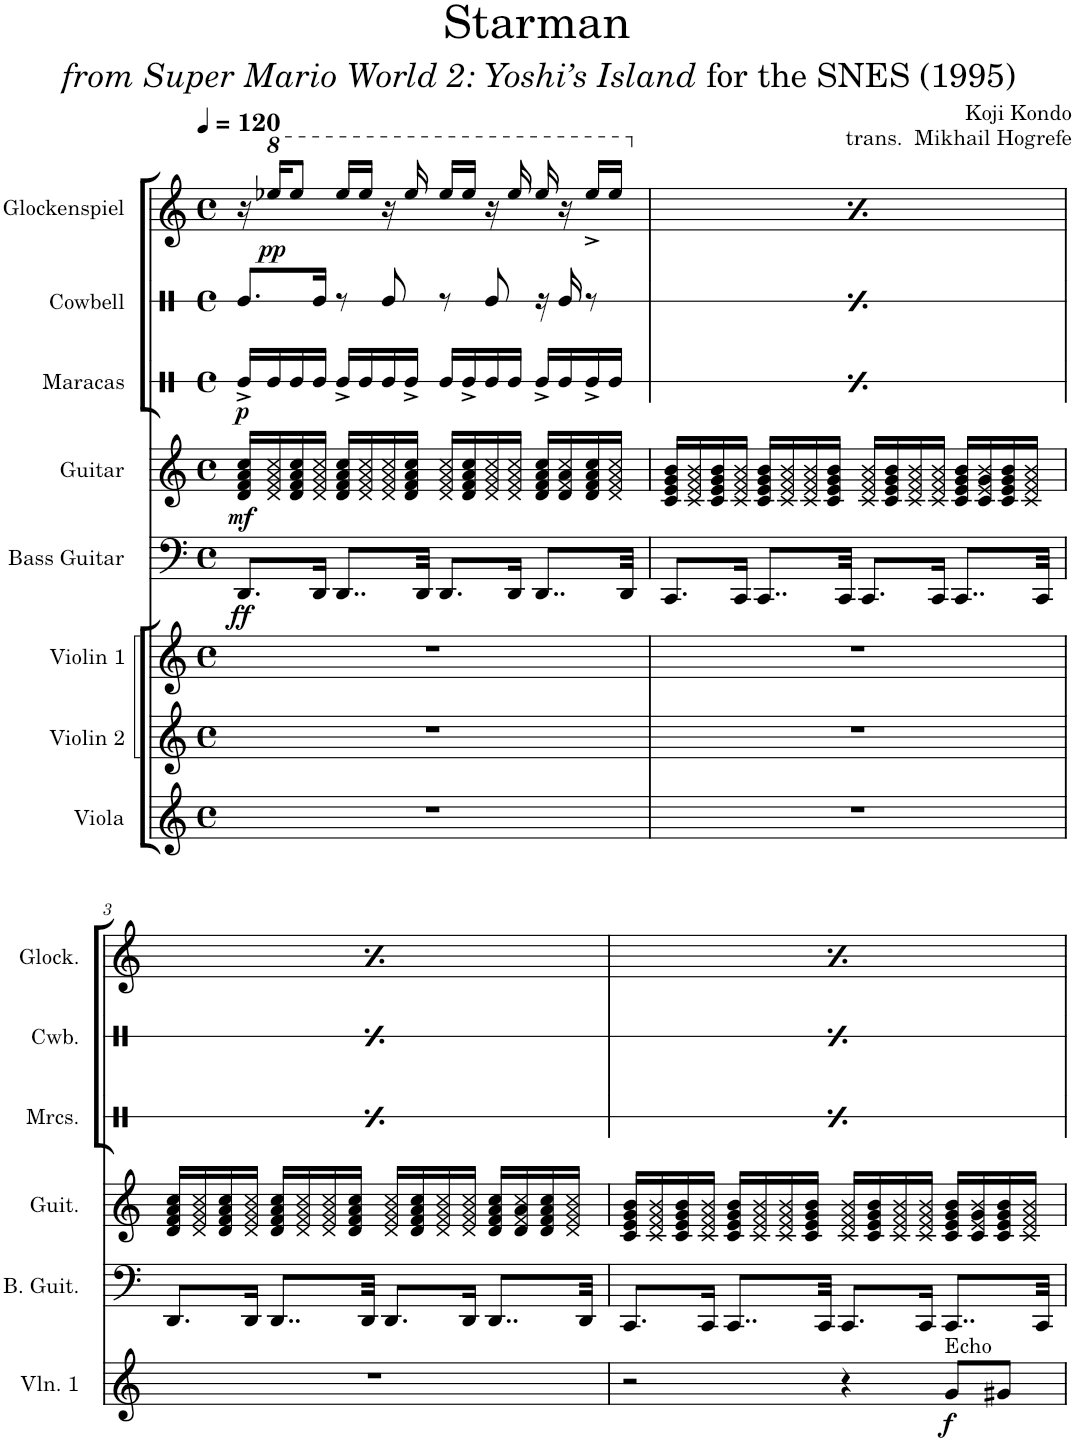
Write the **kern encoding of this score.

**kern	**kern	**dynam	**kern	**kern	**dynam	**kern	**dynam	**kern	**dynam	**kern	**dynam	**kern	**dynam	**kern	**kern	**dynam
*part10	*part9	*part9	*part8	*part7	*part7	*part6	*part6	*part5	*part5	*part4	*part4	*part3	*part3	*part2	*part1	*part1
*staff10	*staff9	*staff9	*staff8	*staff7	*staff7	*staff6	*staff6	*staff5	*staff5	*staff4	*staff4	*staff3	*staff3	*staff2	*staff1	*staff1
*I"Viola	*I"Violin	*	*I"Violin 2	*I"Violin 1	*	*I"Bass Guitar	*	*I"Alto Guitar	*	*I"Guitar	*	*I"Maracas	*	*I"Cowbell	*I"Glockenspiel	*
*I'Vla.	*I'Vln	*	*I'Vln. 2	*I'Vln. 1	*	*I'B. Guit.	*	*	*	*I'Guit.	*	*I'Mrcs.	*	*I'Cwb.	*I'Glock.	*
*	*stria5	*	*	*	*	*	*	*stria5	*	*	*	*stria1	*	*stria1	*	*
*clefG2	*clefG2	*	*clefG2	*clefG2	*	*clefF4	*	*clefG2	*	*clefG2	*	*clefX	*	*clefX	*clefG2	*
*k[]	*k[]	*	*k[]	*k[]	*	*k[]	*	*k[]	*	*k[]	*	*k[]	*	*k[]	*k[]	*
*M4/4	*M4/4	*	*M4/4	*M4/4	*	*M4/4	*	*M4/4	*	*M4/4	*	*M4/4	*	*M4/4	*M4/4	*
*met(c)	*met(c)	*	*met(c)	*met(c)	*	*met(c)	*	*met(c)	*	*met(c)	*	*met(c)	*	*met(c)	*met(c)	*
*MM120	*MM120	*	*MM120	*MM120	*	*MM120	*	*MM120	*	*MM120	*	*MM120	*	*MM120	*MM120	*
=1	=1	=1	=1	=1	=1	=1	=1	=1	=1	=1	=1	=1	=1	=1	=1	=1
!	!	!	!	!	!	!	!LO:DY:b	!	!	!	!LO:DY:b	!	!LO:DY:b	!	!	!
1r	1r	.	1r	1r	.	8.DD/L	ff	16r	.	16d/ 16f/ 16a/ 16cc/LL	mf	16Re^/LL	p	8.Re/L	16r	.
*	*	*	*	*	*	*	*	*	*	*	*	*	*	*	*8va	*
!	!	!	!	!	!	!	!	!	!LO:DY:b	!	!	!	!	!	!	!LO:DY:b
.	.	.	.	.	.	.	.	16d 16f 16a 16cc	pp	16d/ 16f/ 16a/ 16cc/	.	16Re/	.	.	16eee-X/KL	pp
.	.	.	.	.	.	.	.	16r	.	16d/ 16f/ 16a/ 16cc/	.	16Re/	.	.	8eee-/J	.
.	.	.	.	.	.	16DD/Jk	.	16d 16f 16a 16cc	.	16d/ 16f/ 16a/ 16cc/JJ	.	16Re/JJ	.	16Re/Jk	.	.
.	.	.	.	.	.	8..DD/L	.	16r	.	16d/ 16f/ 16a/ 16cc/LL	.	16Re^/LL	.	8r	16eee-/LL	.
.	.	.	.	.	.	.	.	16d/ 16f/ 16a/ 16cc/LL	.	16d/ 16f/ 16a/ 16cc/	.	16Re/	.	.	16eee-/JJ	.
.	.	.	.	.	.	.	.	16d/ 16f/ 16a/ 16cc/JJ	.	16d/ 16f/ 16a/ 16cc/	.	16Re/	.	8Re/	16r	.
.	.	.	.	.	.	.	.	16r	.	16d/ 16f/ 16a/ 16cc/JJ	.	16Re^/JJ	.	.	16eee-/	.
.	.	.	.	.	.	32DD/Jkk	.	.	.	.	.	.	.	.	.	.
.	.	.	.	.	.	8.DD/L	.	16d 16f 16a 16cc	.	16d/ 16f/ 16a/ 16cc/LL	.	16Re/LL	.	8r	16eee-/LL	.
.	.	.	.	.	.	.	.	16r	.	16d/ 16f/ 16a/ 16cc/	.	16Re^/	.	.	16eee-/JJ	.
.	.	.	.	.	.	.	.	16d/ 16f/ 16a/ 16cc/LL	.	16d/ 16f/ 16a/ 16cc/	.	16Re/	.	8Re/	16r	.
.	.	.	.	.	.	16DD/Jk	.	16d/ 16f/ 16a/ 16cc/JJ	.	16d/ 16f/ 16a/ 16cc/JJ	.	16Re/JJ	.	.	16eee-/	.
.	.	.	.	.	.	8..DD/L	.	16r	.	16d/ 16f/ 16a/ 16cc/LL	.	16Re^/LL	.	16r	16eee-/	.
.	.	.	.	.	.	.	.	16f 16cc	.	16d/ 16f/ 16a/ 16cc/	.	16Re/	.	16Re/	16r	.
.	.	.	.	.	.	.	.	16r	.	16d/ 16f/ 16a/ 16cc/	.	16Re^/	.	8r	16eee-^/LL	.
.	.	.	.	.	.	.	.	16d 16f 16a 16cc	.	16d/ 16f/ 16a/ 16cc/JJ	.	16Re/JJ	.	.	16eee-/JJ	.
.	.	.	.	.	.	32DD/Jkk	.	.	.	.	.	.	.	.	.	.
=2	=2	=2	=2	=2	=2	=2	=2	=2	=2	=2	=2	=2	=2	=2	=2	=2
*	*	*	*	*	*	*	*	*	*	*	*	*	*	*	*X8va	*
*	*	*	*	*	*	*	*	*	*	*	*	*	*	*	*MM120	*
!	!	!	!	!	!	!	!	!	!	!	!	!	!LO:DY:b	!	!	!
1r	1r	.	1r	1r	.	8.CC/L	.	16r	.	16c/ 16e/ 16g/ 16b/LL	.	16Re^/LL	p	8.Re/L	16r	.
!	!	!	!	!	!	!	!	!	!	!	!	!	!	!	!	!LO:DY:b
.	.	.	.	.	.	.	.	16c 16e 16g 16b	.	16c/ 16e/ 16g/ 16b/	.	16Re/	.	.	16eee-X/KL	pp
.	.	.	.	.	.	.	.	16r	.	16c/ 16e/ 16g/ 16b/	.	16Re/	.	.	8eee-/J	.
.	.	.	.	.	.	16CC/Jk	.	16c 16e 16g 16b	.	16c/ 16e/ 16g/ 16b/JJ	.	16Re/JJ	.	16Re/Jk	.	.
.	.	.	.	.	.	8..CC/L	.	16r	.	16c/ 16e/ 16g/ 16b/LL	.	16Re^/LL	.	8r	16eee-/LL	.
.	.	.	.	.	.	.	.	16c/ 16e/ 16g/ 16b/LL	.	16c/ 16e/ 16g/ 16b/	.	16Re/	.	.	16eee-/JJ	.
.	.	.	.	.	.	.	.	16c/ 16e/ 16g/ 16b/JJ	.	16c/ 16e/ 16g/ 16b/	.	16Re/	.	8Re/	16r	.
.	.	.	.	.	.	.	.	16r	.	16c/ 16e/ 16g/ 16b/JJ	.	16Re^/JJ	.	.	16eee-/	.
.	.	.	.	.	.	32CC/Jkk	.	.	.	.	.	.	.	.	.	.
.	.	.	.	.	.	8.CC/L	.	16c 16e 16g 16b	.	16c/ 16e/ 16g/ 16b/LL	.	16Re/LL	.	8r	16eee-/LL	.
.	.	.	.	.	.	.	.	16r	.	16c/ 16e/ 16g/ 16b/	.	16Re^/	.	.	16eee-/JJ	.
.	.	.	.	.	.	.	.	16c/ 16e/ 16g/ 16b/LL	.	16c/ 16e/ 16g/ 16b/	.	16Re/	.	8Re/	16r	.
.	.	.	.	.	.	16CC/Jk	.	16c/ 16e/ 16g/ 16b/JJ	.	16c/ 16e/ 16g/ 16b/JJ	.	16Re/JJ	.	.	16eee-/	.
.	.	.	.	.	.	8..CC/L	.	16r	.	16c/ 16e/ 16g/ 16b/LL	.	16Re^/LL	.	16r	16eee-/	.
.	.	.	.	.	.	.	.	16e 16b	.	16c/ 16e/ 16g/ 16b/	.	16Re/	.	16Re/	16r	.
.	.	.	.	.	.	.	.	16r	.	16c/ 16e/ 16g/ 16b/	.	16Re^/	.	8r	16eee-^/LL	.
.	.	.	.	.	.	.	.	16c 16e 16g 16b	.	16c/ 16e/ 16g/ 16b/JJ	.	16Re/JJ	.	.	16eee-/JJ	.
.	.	.	.	.	.	32CC/Jkk	.	.	.	.	.	.	.	.	.	.
!!LO:LB:g=z
=3	=3	=3	=3	=3	=3	=3	=3	=3	=3	=3	=3	=3	=3	=3	=3	=3
*	*	*	*	*	*	*	*	*	*	*	*	*	*	*	*MM120	*
!	!	!	!	!	!	!	!	!	!	!	!	!	!LO:DY:b	!	!	!
1r	1r	.	1r	1r	.	8.DD/L	.	16r	.	16d/ 16f/ 16a/ 16cc/LL	.	16Re^/LL	p	8.Re/L	16r	.
!	!	!	!	!	!	!	!	!	!	!	!	!	!	!	!	!LO:DY:b
.	.	.	.	.	.	.	.	16d 16f 16a 16cc	.	16d/ 16f/ 16a/ 16cc/	.	16Re/	.	.	16eee-X/KL	pp
.	.	.	.	.	.	.	.	16r	.	16d/ 16f/ 16a/ 16cc/	.	16Re/	.	.	8eee-/J	.
.	.	.	.	.	.	16DD/Jk	.	16d 16f 16a 16cc	.	16d/ 16f/ 16a/ 16cc/JJ	.	16Re/JJ	.	16Re/Jk	.	.
.	.	.	.	.	.	8..DD/L	.	16r	.	16d/ 16f/ 16a/ 16cc/LL	.	16Re^/LL	.	8r	16eee-/LL	.
.	.	.	.	.	.	.	.	16d/ 16f/ 16a/ 16cc/LL	.	16d/ 16f/ 16a/ 16cc/	.	16Re/	.	.	16eee-/JJ	.
.	.	.	.	.	.	.	.	16d/ 16f/ 16a/ 16cc/JJ	.	16d/ 16f/ 16a/ 16cc/	.	16Re/	.	8Re/	16r	.
.	.	.	.	.	.	.	.	16r	.	16d/ 16f/ 16a/ 16cc/JJ	.	16Re^/JJ	.	.	16eee-/	.
.	.	.	.	.	.	32DD/Jkk	.	.	.	.	.	.	.	.	.	.
.	.	.	.	.	.	8.DD/L	.	16d 16f 16a 16cc	.	16d/ 16f/ 16a/ 16cc/LL	.	16Re/LL	.	8r	16eee-/LL	.
.	.	.	.	.	.	.	.	16r	.	16d/ 16f/ 16a/ 16cc/	.	16Re^/	.	.	16eee-/JJ	.
.	.	.	.	.	.	.	.	16d/ 16f/ 16a/ 16cc/LL	.	16d/ 16f/ 16a/ 16cc/	.	16Re/	.	8Re/	16r	.
.	.	.	.	.	.	16DD/Jk	.	16d/ 16f/ 16a/ 16cc/JJ	.	16d/ 16f/ 16a/ 16cc/JJ	.	16Re/JJ	.	.	16eee-/	.
.	.	.	.	.	.	8..DD/L	.	16r	.	16d/ 16f/ 16a/ 16cc/LL	.	16Re^/LL	.	16r	16eee-/	.
.	.	.	.	.	.	.	.	16f 16cc	.	16d/ 16f/ 16a/ 16cc/	.	16Re/	.	16Re/	16r	.
.	.	.	.	.	.	.	.	16r	.	16d/ 16f/ 16a/ 16cc/	.	16Re^/	.	8r	16eee-^/LL	.
.	.	.	.	.	.	.	.	16d 16f 16a 16cc	.	16d/ 16f/ 16a/ 16cc/JJ	.	16Re/JJ	.	.	16eee-/JJ	.
.	.	.	.	.	.	32DD/Jkk	.	.	.	.	.	.	.	.	.	.
=4	=4	=4	=4	=4	=4	=4	=4	=4	=4	=4	=4	=4	=4	=4	=4	=4
*	*	*	*	*	*	*	*	*	*	*	*	*	*	*	*MM120	*
!	!	!	!	!	!	!	!	!	!	!	!	!	!LO:DY:b	!	!	!
1r	2r	.	1r	2r	.	8.CC/L	.	16r	.	16c/ 16e/ 16g/ 16b/LL	.	16Re^/LL	p	8.Re/L	16r	.
!	!	!	!	!	!	!	!	!	!	!	!	!	!	!	!	!LO:DY:b
.	.	.	.	.	.	.	.	16c 16e 16g 16b	.	16c/ 16e/ 16g/ 16b/	.	16Re/	.	.	16eee-X/KL	pp
.	.	.	.	.	.	.	.	16r	.	16c/ 16e/ 16g/ 16b/	.	16Re/	.	.	8eee-/J	.
.	.	.	.	.	.	16CC/Jk	.	16c 16e 16g 16b	.	16c/ 16e/ 16g/ 16b/JJ	.	16Re/JJ	.	16Re/Jk	.	.
.	.	.	.	.	.	8..CC/L	.	16r	.	16c/ 16e/ 16g/ 16b/LL	.	16Re^/LL	.	8r	16eee-/LL	.
.	.	.	.	.	.	.	.	16c/ 16e/ 16g/ 16b/LL	.	16c/ 16e/ 16g/ 16b/	.	16Re/	.	.	16eee-/JJ	.
.	.	.	.	.	.	.	.	16c/ 16e/ 16g/ 16b/JJ	.	16c/ 16e/ 16g/ 16b/	.	16Re/	.	8Re/	16r	.
.	.	.	.	.	.	.	.	16r	.	16c/ 16e/ 16g/ 16b/JJ	.	16Re^/JJ	.	.	16eee-/	.
.	.	.	.	.	.	32CC/Jkk	.	.	.	.	.	.	.	.	.	.
.	4r	.	.	4r	.	8.CC/L	.	16c 16e 16g 16b	.	16c/ 16e/ 16g/ 16b/LL	.	16Re/LL	.	8r	16eee-/LL	.
.	.	.	.	.	.	.	.	16r	.	16c/ 16e/ 16g/ 16b/	.	16Re^/	.	.	16eee-/JJ	.
.	.	.	.	.	.	.	.	16c/ 16e/ 16g/ 16b/LL	.	16c/ 16e/ 16g/ 16b/	.	16Re/	.	8Re/	16r	.
.	.	.	.	.	.	16CC/Jk	.	16c/ 16e/ 16g/ 16b/JJ	.	16c/ 16e/ 16g/ 16b/JJ	.	16Re/JJ	.	.	16eee-/	.
!	!	!	!	!LO:TX:a:t=Echo	!	!	!	!	!	!	!	!	!	!	!	!
!	!	!	!	!	!LO:DY:b	!	!	!	!	!	!	!	!	!	!	!
.	16r	.	.	8g/L	f	8..CC/L	.	16r	.	16c/ 16e/ 16g/ 16b/LL	.	16Re^/LL	.	16r	16eee-/	.
!	!	!LO:DY:b	!	!	!	!	!	!	!	!	!	!	!	!	!	!
.	8g/L	p	.	.	.	.	.	16e 16b	.	16c/ 16e/ 16g/ 16b/	.	16Re/	.	16Re/	16r	.
.	.	.	.	8g#X/J	.	.	.	16r	.	16c/ 16e/ 16g/ 16b/	.	16Re^/	.	8r	16eee-^/LL	.
.	[16g#X/Jk	.	.	.	.	.	.	16c 16e 16g 16b	.	16c/ 16e/ 16g/ 16b/JJ	.	16Re/JJ	.	.	16eee-/JJ	.
.	.	.	.	.	.	32CC/Jkk	.	.	.	.	.	.	.	.	.	.
=	=	=	=	=	=	=	=	=	=	=	=	=	=	=	=	=
*-	*-	*-	*-	*-	*-	*-	*-	*-	*-	*-	*-	*-	*-	*-	*-	*-
